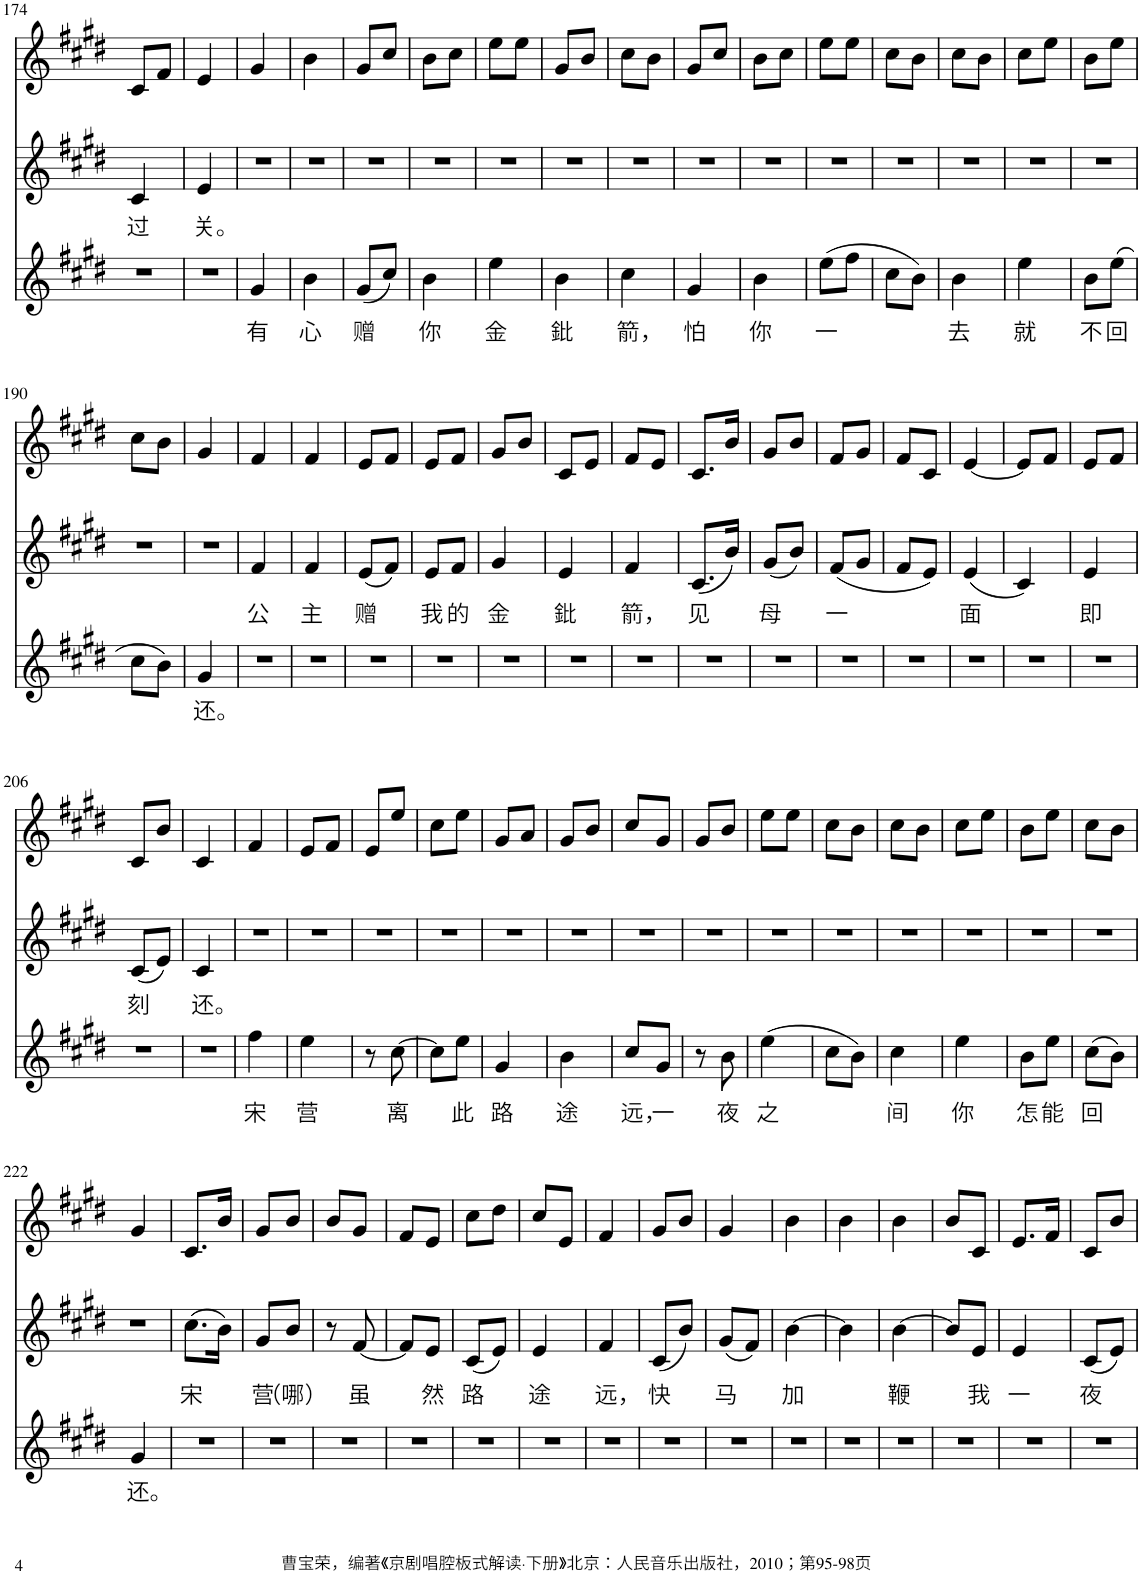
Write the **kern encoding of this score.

**kern	**text	**kern	**text	**kern
*part3	*part3	*part2	*part2	*part1
*staff3	*staff3	*staff2	*staff2	*staff1
*I"Piano	*	*I"Piano	*	*I"Piano
*I'Pno	*	*I'Pno	*	*I'Pno
!!LO:PB:g=z
*clefG2	*	*clefG2	*	*clefG2
*k[f#c#g#d#]	*	*k[f#c#g#d#]	*	*k[f#c#g#d#]
*M1/4	*	*M1/4	*	*M1/4
=174	=174	=174	=174	=174
!	!	!	!LO:LY:b	!
4r	.	4c#/	过	8c#/L
.	.	.	.	8f#/J
=175	=175	=175	=175	=175
!	!	!	!LO:LY:b	!
4r	.	4e/	关。	4e/
=176	=176	=176	=176	=176
!	!LO:LY:b	!	!	!
4g#/	有	4r	.	4g#/
=177	=177	=177	=177	=177
!	!LO:LY:b	!	!	!
4b\	心	4r	.	4b\
=178	=178	=178	=178	=178
!	!LO:LY:b	!	!	!
(8g#/L	赠	4r	.	8g#/L
8cc#/J)	.	.	.	8cc#/J
=179	=179	=179	=179	=179
!	!LO:LY:b	!	!	!
4b\	你	4r	.	8b\L
.	.	.	.	8cc#\J
=180	=180	=180	=180	=180
!	!LO:LY:b	!	!	!
4ee\	金	4r	.	8ee\L
.	.	.	.	8ee\J
=181	=181	=181	=181	=181
!	!LO:LY:b	!	!	!
4b\	鈚	4r	.	8g#/L
.	.	.	.	8b/J
=182	=182	=182	=182	=182
!	!LO:LY:b	!	!	!
4cc#\	箭，	4r	.	8cc#\L
.	.	.	.	8b\J
=183	=183	=183	=183	=183
!	!LO:LY:b	!	!	!
4g#/	怕	4r	.	8g#/L
.	.	.	.	8cc#/J
=184	=184	=184	=184	=184
!	!LO:LY:b	!	!	!
4b\	你	4r	.	8b\L
.	.	.	.	8cc#\J
=185	=185	=185	=185	=185
!	!LO:LY:b	!	!	!
(8ee\L	一	4r	.	8ee\L
8ff#\J	.	.	.	8ee\J
=186	=186	=186	=186	=186
8cc#\L	.	4r	.	8cc#\L
8b\J)	.	.	.	8b\J
=187	=187	=187	=187	=187
!	!LO:LY:b	!	!	!
4b\	去	4r	.	8cc#\L
.	.	.	.	8b\J
=188	=188	=188	=188	=188
!	!LO:LY:b	!	!	!
4ee\	就	4r	.	8cc#\L
.	.	.	.	8ee\J
=189	=189	=189	=189	=189
!	!LO:LY:b	!	!	!
8b\L	不	4r	.	8b\L
!	!LO:LY:b	!	!	!
(8ee\J	回	.	.	8ee\J
!!LO:LB:g=z
=190	=190	=190	=190	=190
8cc#\L	.	4r	.	8cc#\L
8b\J)	.	.	.	8b\J
=191	=191	=191	=191	=191
!	!LO:LY:b	!	!	!
4g#/	还。	4r	.	4g#/
=192	=192	=192	=192	=192
!	!	!	!LO:LY:b	!
4r	.	4f#/	公	4f#/
=193	=193	=193	=193	=193
!	!	!	!LO:LY:b	!
4r	.	4f#/	主	4f#/
=194	=194	=194	=194	=194
!	!	!	!LO:LY:b	!
4r	.	(8e/L	赠	8e/L
.	.	8f#/J)	.	8f#/J
=195	=195	=195	=195	=195
!	!	!	!LO:LY:b	!
4r	.	8e/L	我	8e/L
!	!	!	!LO:LY:b	!
.	.	8f#/J	的	8f#/J
=196	=196	=196	=196	=196
!	!	!	!LO:LY:b	!
4r	.	4g#/	金	8g#/L
.	.	.	.	8b/J
=197	=197	=197	=197	=197
!	!	!	!LO:LY:b	!
4r	.	4e/	鈚	8c#/L
.	.	.	.	8e/J
=198	=198	=198	=198	=198
!	!	!	!LO:LY:b	!
4r	.	4f#/	箭，	8f#/L
.	.	.	.	8e/J
=199	=199	=199	=199	=199
!	!	!	!LO:LY:b	!
4r	.	(8.c#/L	见	8.c#/L
.	.	16b/Jk)	.	16b/Jk
=200	=200	=200	=200	=200
!	!	!	!LO:LY:b	!
4r	.	(8g#/L	母	8g#/L
.	.	8b/J)	.	8b/J
=201	=201	=201	=201	=201
!	!	!	!LO:LY:b	!
4r	.	(8f#/L	一	8f#/L
.	.	8g#/J	.	8g#/J
=202	=202	=202	=202	=202
4r	.	8f#/L	.	8f#/L
.	.	8e/J)	.	8c#/J
=203	=203	=203	=203	=203
!	!	!	!LO:LY:b	!
4r	.	(4e/	面	[4e/
=204	=204	=204	=204	=204
4r	.	4c#/)	.	8e/L]
.	.	.	.	8f#/J
=205	=205	=205	=205	=205
!	!	!	!LO:LY:b	!
4r	.	4e/	即	8e/L
.	.	.	.	8f#/J
!!LO:LB:g=z
=206	=206	=206	=206	=206
!	!	!	!LO:LY:b	!
4r	.	(8c#/L	刻	8c#/L
.	.	8e/J)	.	8b/J
=207	=207	=207	=207	=207
!	!	!	!LO:LY:b	!
4r	.	4c#/	还。	4c#/
=208	=208	=208	=208	=208
!	!LO:LY:b	!	!	!
4ff#\	宋	4r	.	4f#/
=209	=209	=209	=209	=209
!	!LO:LY:b	!	!	!
4ee\	营	4r	.	8e/L
.	.	.	.	8f#/J
=210	=210	=210	=210	=210
8r	.	4r	.	8e/L
!	!LO:LY:b	!	!	!
[8cc#\	离	.	.	8ee/J
=211	=211	=211	=211	=211
8cc#\L]	.	4r	.	8cc#\L
!	!LO:LY:b	!	!	!
8ee\J	此	.	.	8ee\J
=212	=212	=212	=212	=212
!	!LO:LY:b	!	!	!
4g#/	路	4r	.	8g#/L
.	.	.	.	8a/J
=213	=213	=213	=213	=213
!	!LO:LY:b	!	!	!
4b\	途	4r	.	8g#/L
.	.	.	.	8b/J
=214	=214	=214	=214	=214
!	!LO:LY:b	!	!	!
8cc#/L	远，	4r	.	8cc#/L
!	!LO:LY:b	!	!	!
8g#/J	一	.	.	8g#/J
=215	=215	=215	=215	=215
8r	.	4r	.	8g#/L
!	!LO:LY:b	!	!	!
8b\	夜	.	.	8b/J
=216	=216	=216	=216	=216
!	!LO:LY:b	!	!	!
(4ee\	之	4r	.	8ee\L
.	.	.	.	8ee\J
=217	=217	=217	=217	=217
8cc#\L	.	4r	.	8cc#\L
8b\J)	.	.	.	8b\J
=218	=218	=218	=218	=218
!	!LO:LY:b	!	!	!
4cc#\	间	4r	.	8cc#\L
.	.	.	.	8b\J
=219	=219	=219	=219	=219
!	!LO:LY:b	!	!	!
4ee\	你	4r	.	8cc#\L
.	.	.	.	8ee\J
=220	=220	=220	=220	=220
!	!LO:LY:b	!	!	!
8b\L	怎	4r	.	8b\L
!	!LO:LY:b	!	!	!
8ee\J	能	.	.	8ee\J
=221	=221	=221	=221	=221
!	!LO:LY:b	!	!	!
(8cc#\L	回	4r	.	8cc#\L
8b\J)	.	.	.	8b\J
!!LO:LB:g=z
=222	=222	=222	=222	=222
!	!LO:LY:b	!	!	!
4g#/	还。	4r	.	4g#/
=223	=223	=223	=223	=223
!	!	!	!LO:LY:b	!
4r	.	(8.cc#\L	宋	8.c#/L
.	.	16b\Jk)	.	16b/Jk
=224	=224	=224	=224	=224
!	!	!	!LO:LY:b	!
4r	.	8g#/L	营	8g#/L
!	!	!	!LO:LY:b	!
.	.	8b/J	（哪）	8b/J
=225	=225	=225	=225	=225
4r	.	8r	.	8b/L
!	!	!	!LO:LY:b	!
.	.	[8f#/	虽	8g#/J
=226	=226	=226	=226	=226
4r	.	8f#/L]	.	8f#/L
!	!	!	!LO:LY:b	!
.	.	8e/J	然	8e/J
=227	=227	=227	=227	=227
!	!	!	!LO:LY:b	!
4r	.	(8c#/L	路	8cc#\L
.	.	8e/J)	.	8dd#\J
=228	=228	=228	=228	=228
!	!	!	!LO:LY:b	!
4r	.	4e/	途	8cc#/L
.	.	.	.	8e/J
=229	=229	=229	=229	=229
!	!	!	!LO:LY:b	!
4r	.	4f#/	远，	4f#/
=230	=230	=230	=230	=230
!	!	!	!LO:LY:b	!
4r	.	(8c#/L	快	8g#/L
.	.	8b/J)	.	8b/J
=231	=231	=231	=231	=231
!	!	!	!LO:LY:b	!
4r	.	(8g#/L	马	4g#/
.	.	8f#/J)	.	.
=232	=232	=232	=232	=232
!	!	!	!LO:LY:b	!
4r	.	[4b\	加	4b\
=233	=233	=233	=233	=233
4r	.	4b\]	.	4b\
=234	=234	=234	=234	=234
!	!	!	!LO:LY:b	!
4r	.	[4b\	鞭	4b\
=235	=235	=235	=235	=235
4r	.	8b/L]	.	8b/L
!	!	!	!LO:LY:b	!
.	.	8e/J	我	8c#/J
=236	=236	=236	=236	=236
!	!	!	!LO:LY:b	!
4r	.	4e/	一	8.e/L
.	.	.	.	16f#/Jk
=237	=237	=237	=237	=237
!	!	!	!LO:LY:b	!
4r	.	(8c#/L	夜	8c#/L
.	.	8e/J)	.	8b/J
=	=	=	=	=
*-	*-	*-	*-	*-
